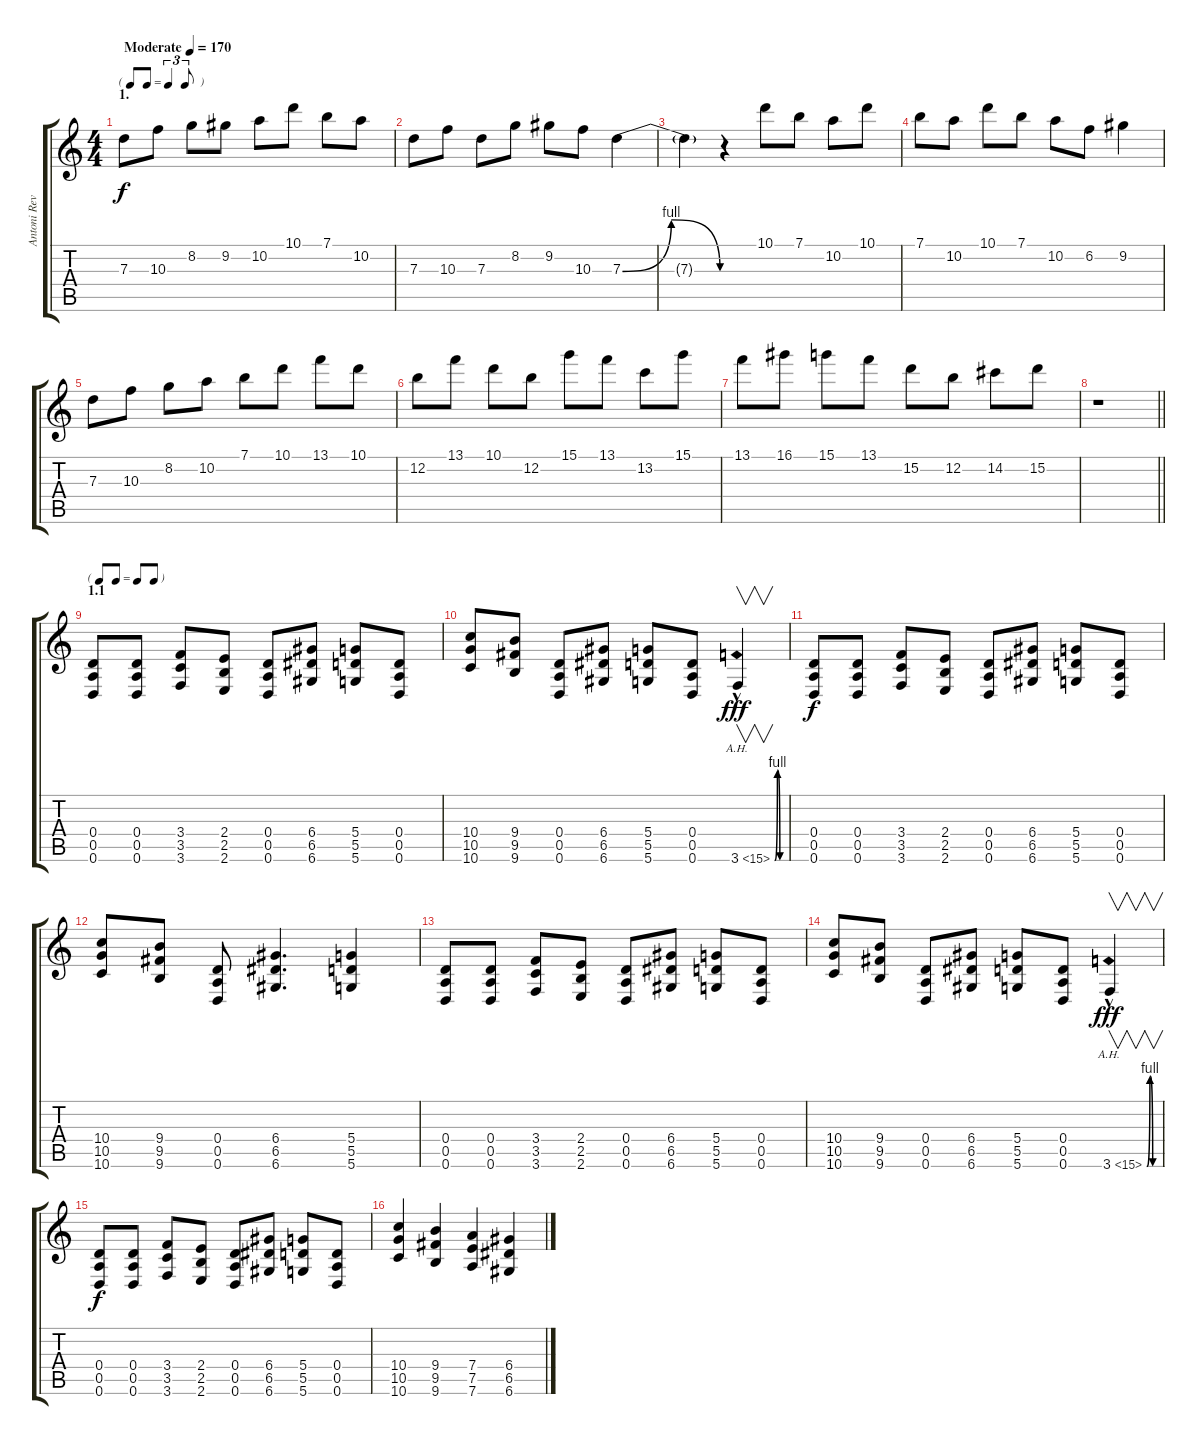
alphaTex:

\track ("Antoni Revenson" "Antoni Rev") {instrument distortionguitar}
\staff {score tabs}
\tuning (E4 B3 G3 D3 A2 D2) {hide}
\ts (4 4)
\tf triplet8th
\section ("" "1.")
\tempo (170 "Moderate")
\clef g2
\ks c
7.3.8{dy f instrument electricguitarjazz} 10.3.8 8.2.8 9.2.8 10.2.8 10.1.8 7.1.8 10.2.8 |
7.3.8 10.3.8 7.3.8 8.2.8 9.2.8 10.3.8 7.3{be (bendrelease 0 0 15 4 15 4 60 0)}.4 |
7.3{t}.4 r.4 10.1.8 7.1.8 10.2.8 10.1.8 |
7.1.8 10.2.8 10.1.8 7.1.8 10.2.8 6.2.8 9.2.4 |
7.3.8 10.3.8 8.2.8 10.2.8 7.1.8 10.1.8 13.1.8 10.1.8 |
12.2.8 13.1.8 10.1.8 12.2.8 15.1.8 13.1.8 13.2.8 15.1.8 |
13.1.8 16.1.8 15.1.8 13.1.8 15.2.8 12.2.8 14.2.8 15.2.8 |
\barLineRight lightlight
r.1 |
\tf none
\section ("" "1.1")
(0.4 0.5 0.6).8{volume 16 instrument distortionguitar} (0.4 0.5 0.6).8 (3.4 3.5 3.6).8 (2.4 2.5 2.6).8 (0.4 0.5 0.6).8 (6.4 6.5 6.6).8 (5.4 5.5 5.6).8 (0.4 0.5 0.6).8 |
(10.4 10.5 10.6).8 (9.4 9.5 9.6).8 (0.4 0.5 0.6).8 (6.4 6.5 6.6).8 (5.4 5.5 5.6).8 (0.4 0.5 0.6).8 3.6{be (custom 0 0 15 4 29 0 60 0) ah 12 hac}.4{v dy fff} |
(0.4 0.5 0.6).8{dy f} (0.4 0.5 0.6).8 (3.4 3.5 3.6).8 (2.4 2.5 2.6).8 (0.4 0.5 0.6).8 (6.4 6.5 6.6).8 (5.4 5.5 5.6).8 (0.4 0.5 0.6).8 |
(10.4 10.5 10.6).8 (9.4 9.5 9.6).8 (0.4 0.5 0.6).8 (6.4 6.5 6.6).4{d} (5.4 5.5 5.6).4 |
(0.4 0.5 0.6).8 (0.4 0.5 0.6).8 (3.4 3.5 3.6).8 (2.4 2.5 2.6).8 (0.4 0.5 0.6).8 (6.4 6.5 6.6).8 (5.4 5.5 5.6).8 (0.4 0.5 0.6).8 |
(10.4 10.5 10.6).8 (9.4 9.5 9.6).8 (0.4 0.5 0.6).8 (6.4 6.5 6.6).8 (5.4 5.5 5.6).8 (0.4 0.5 0.6).8 3.6{be (custom 0 0 15 4 29 0 60 0) ah 12 hac}.4{v dy fff} |
(0.4 0.5 0.6).8{dy f} (0.4 0.5 0.6).8 (3.4 3.5 3.6).8 (2.4 2.5 2.6).8 (0.4 0.5 0.6).8 (6.4 6.5 6.6).8 (5.4 5.5 5.6).8 (0.4 0.5 0.6).8 |
(10.4 10.5 10.6).4 (9.4 9.5 9.6).4 (7.4 7.5 7.6).4 (6.4 6.5 6.6).4
